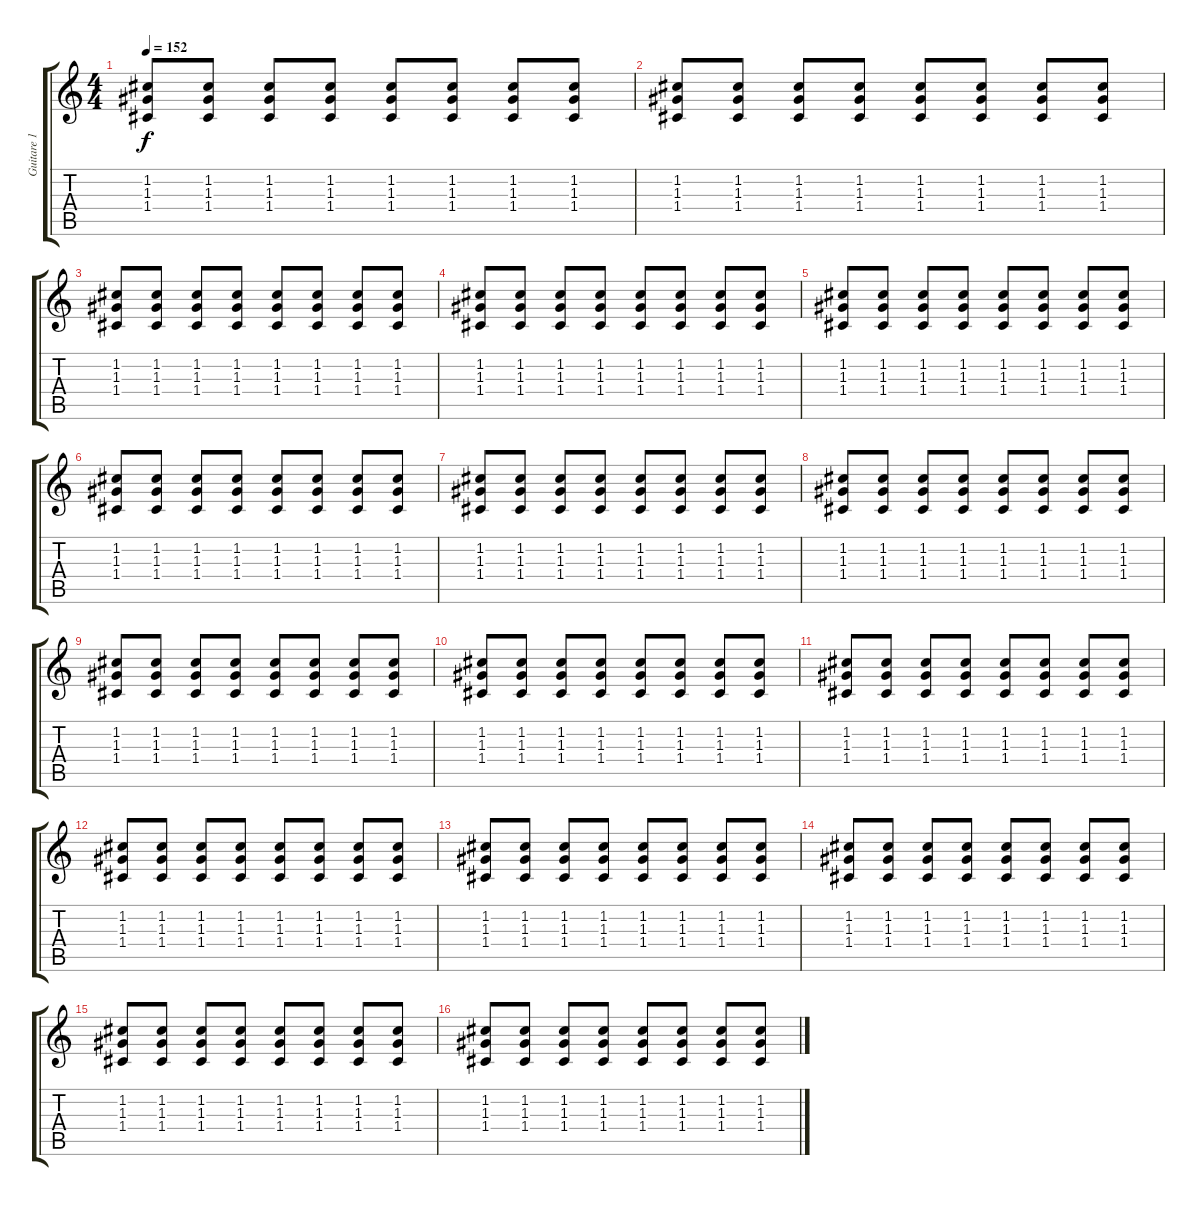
\track ("Guitare 1" "Guitare 1") {instrument distortionguitar}
\staff {score tabs}
\tuning (Eb4 C4 G3 C3 G2 C2) {hide}
\ts (4 4)
\tempo 152
\clef g2
\ks c
(1.2 1.3 1.4).8{dy f volume 9} (1.2 1.3 1.4).8 (1.2 1.3 1.4).8 (1.2 1.3 1.4).8 (1.2 1.3 1.4).8 (1.2 1.3 1.4).8 (1.2 1.3 1.4).8 (1.2 1.3 1.4).8 |
(1.2 1.3 1.4).8 (1.2 1.3 1.4).8 (1.2 1.3 1.4).8 (1.2 1.3 1.4).8 (1.2 1.3 1.4).8 (1.2 1.3 1.4).8 (1.2 1.3 1.4).8 (1.2 1.3 1.4).8 |
(1.2 1.3 1.4).8 (1.2 1.3 1.4).8 (1.2 1.3 1.4).8 (1.2 1.3 1.4).8 (1.2 1.3 1.4).8 (1.2 1.3 1.4).8 (1.2 1.3 1.4).8 (1.2 1.3 1.4).8 |
(1.2 1.3 1.4).8 (1.2 1.3 1.4).8 (1.2 1.3 1.4).8 (1.2 1.3 1.4).8 (1.2 1.3 1.4).8 (1.2 1.3 1.4).8 (1.2 1.3 1.4).8 (1.2 1.3 1.4).8 |
(1.2 1.3 1.4).8{volume 7} (1.2 1.3 1.4).8 (1.2 1.3 1.4).8 (1.2 1.3 1.4).8 (1.2 1.3 1.4).8 (1.2 1.3 1.4).8 (1.2 1.3 1.4).8 (1.2 1.3 1.4).8 |
(1.2 1.3 1.4).8 (1.2 1.3 1.4).8 (1.2 1.3 1.4).8 (1.2 1.3 1.4).8 (1.2 1.3 1.4).8 (1.2 1.3 1.4).8 (1.2 1.3 1.4).8 (1.2 1.3 1.4).8 |
(1.2 1.3 1.4).8 (1.2 1.3 1.4).8 (1.2 1.3 1.4).8 (1.2 1.3 1.4).8 (1.2 1.3 1.4).8 (1.2 1.3 1.4).8 (1.2 1.3 1.4).8 (1.2 1.3 1.4).8 |
(1.2 1.3 1.4).8 (1.2 1.3 1.4).8 (1.2 1.3 1.4).8 (1.2 1.3 1.4).8 (1.2 1.3 1.4).8 (1.2 1.3 1.4).8 (1.2 1.3 1.4).8 (1.2 1.3 1.4).8 |
(1.2 1.3 1.4).8{volume 3} (1.2 1.3 1.4).8 (1.2 1.3 1.4).8 (1.2 1.3 1.4).8 (1.2 1.3 1.4).8 (1.2 1.3 1.4).8 (1.2 1.3 1.4).8 (1.2 1.3 1.4).8 |
(1.2 1.3 1.4).8 (1.2 1.3 1.4).8 (1.2 1.3 1.4).8 (1.2 1.3 1.4).8 (1.2 1.3 1.4).8 (1.2 1.3 1.4).8 (1.2 1.3 1.4).8 (1.2 1.3 1.4).8 |
(1.2 1.3 1.4).8 (1.2 1.3 1.4).8 (1.2 1.3 1.4).8 (1.2 1.3 1.4).8 (1.2 1.3 1.4).8 (1.2 1.3 1.4).8 (1.2 1.3 1.4).8 (1.2 1.3 1.4).8 |
(1.2 1.3 1.4).8 (1.2 1.3 1.4).8 (1.2 1.3 1.4).8 (1.2 1.3 1.4).8 (1.2 1.3 1.4).8 (1.2 1.3 1.4).8 (1.2 1.3 1.4).8 (1.2 1.3 1.4).8 |
(1.2 1.3 1.4).8{volume 0} (1.2 1.3 1.4).8 (1.2 1.3 1.4).8 (1.2 1.3 1.4).8 (1.2 1.3 1.4).8 (1.2 1.3 1.4).8 (1.2 1.3 1.4).8 (1.2 1.3 1.4).8 |
(1.2 1.3 1.4).8 (1.2 1.3 1.4).8 (1.2 1.3 1.4).8 (1.2 1.3 1.4).8 (1.2 1.3 1.4).8 (1.2 1.3 1.4).8 (1.2 1.3 1.4).8 (1.2 1.3 1.4).8 |
(1.2 1.3 1.4).8 (1.2 1.3 1.4).8 (1.2 1.3 1.4).8 (1.2 1.3 1.4).8 (1.2 1.3 1.4).8 (1.2 1.3 1.4).8 (1.2 1.3 1.4).8 (1.2 1.3 1.4).8 |
(1.2 1.3 1.4).8 (1.2 1.3 1.4).8 (1.2 1.3 1.4).8 (1.2 1.3 1.4).8 (1.2 1.3 1.4).8 (1.2 1.3 1.4).8 (1.2 1.3 1.4).8 (1.2 1.3 1.4).8
